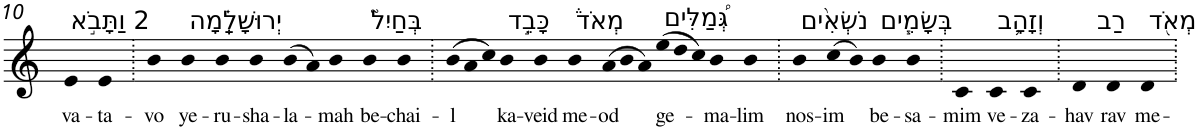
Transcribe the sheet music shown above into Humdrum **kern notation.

**kern	**text
*part1	*part1
*staff1	*staff1
*I"Piano	*
*I'Pno	*
!!LO:PB:g=z
*clefG2	*
*k[]	*
=10	=10
!LO:TX:a:t=2 וַתָּבֹ֣א	!
!	!LO:LY:b
4e	va-
!	!LO:LY:b
4e	-ta-
=11.	=11.
!	!LO:LY:b
4b	-vo
!LO:TX:a:t=יְרוּשָׁלְַ֗מָה	!
!	!LO:LY:b
4b	ye-
!	!LO:LY:b
4b	-ru-
!	!LO:LY:b
4b	-sha-
!	!LO:LY:b
(>8b	-la-
8a)	.
!	!LO:LY:b
4b	-mah
!LO:TX:a:t=בְּחַיִל֮	!
!	!LO:LY:b
4b	be-
!	!LO:LY:b
4b	-chai-
=12.	=12.
*Xtuplet	*
!	!LO:LY:b
(>12b	-l
12a	.
12cc)	.
!LO:TX:a:t=כָּבֵ֣ד	!
!	!LO:LY:b
4b	ka-
!	!LO:LY:b
4b	-veid
!LO:TX:a:t=מְאֹד֒	!
!	!LO:LY:b
4b	me-
!	!LO:LY:b
(>12a	-od
12b	.
12a)	.
!LO:TX:a:t=גְּ֠מַלִּים	!
!	!LO:LY:b
(>12ee	ge-
12dd	.
12cc)	.
!	!LO:LY:b
4b	-ma-
!	!LO:LY:b
4b	-lim
=13.	=13.
!LO:TX:a:t=נֹשְׂאִ֨ים	!
!	!LO:LY:b
4b	nos-
!	!LO:LY:b
(>8cc	-im
8b)	.
!LO:TX:a:t=בְּשָׂמִ֧ים	!
!	!LO:LY:b
4b	be-
!	!LO:LY:b
4b	-sa-
=14.	=14.
!	!LO:LY:b
4c	-mim
!LO:TX:a:t=וְזָהָ֛ב	!
!	!LO:LY:b
4c	ve-
!	!LO:LY:b
4c	-za-
=15.	=15.
!	!LO:LY:b
4d	-hav
!LO:TX:a:t=רַב	!
!	!LO:LY:b
4d	rav
!LO:TX:a:t=מְאֹ֖ד	!
!	!LO:LY:b
4d	me-
=.	=.
*-	*-
